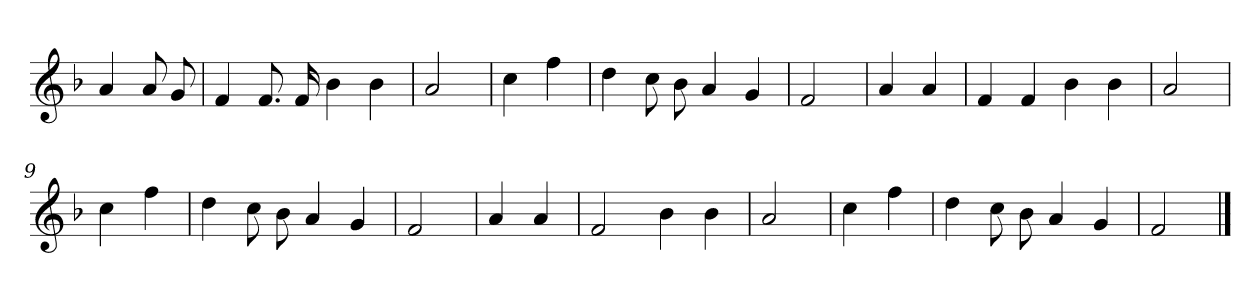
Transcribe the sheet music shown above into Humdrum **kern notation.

**kern
*part1
*staff1
*clefG2
*k[b-]
*F:
=
4a
8a
8g
=1
4f
8.f
16f
4b-
4b-
=2
2a
=3
4cc
4ff
=4
4dd
8cc
8b-
4a
4g
=5
2f
=6
4a
4a
=7
4f
4f
4b-
4b-
=8
2a
=9
4cc
4ff
=10
4dd
8cc
8b-
4a
4g
=11
2f
=12
4a
4a
=13
2f
4b-
4b-
=14
2a
=15
4cc
4ff
=16
4dd
8cc
8b-
4a
4g
=17
2f
==
*-
